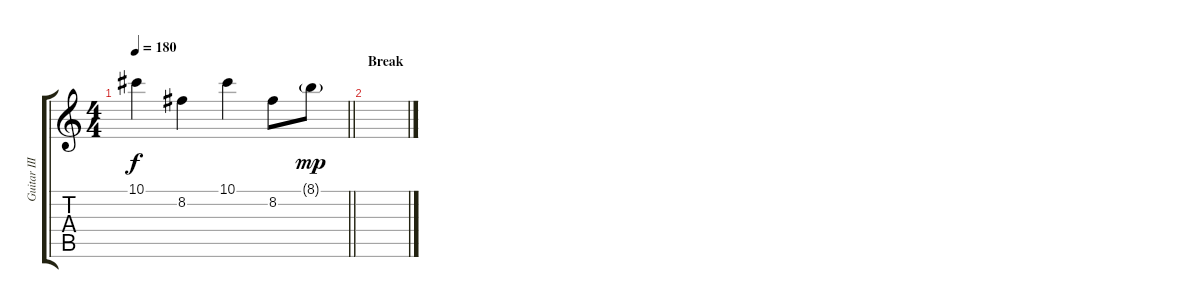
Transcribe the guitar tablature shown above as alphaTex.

\track ("Guitar III" "Guitar III") {instrument distortionguitar}
\staff {score tabs}
\tuning (Eb4 Bb3 Gb3 Db3 Ab2 Db2) {hide}
\ts (4 4)
\tempo 180
\clef g2
\barLineRight lightlight
\ks c
10.1.4{dy f} 8.2.4 10.1.4 8.2.8 8.1{g}.8{dy mp} |
\section ("" "Break")
